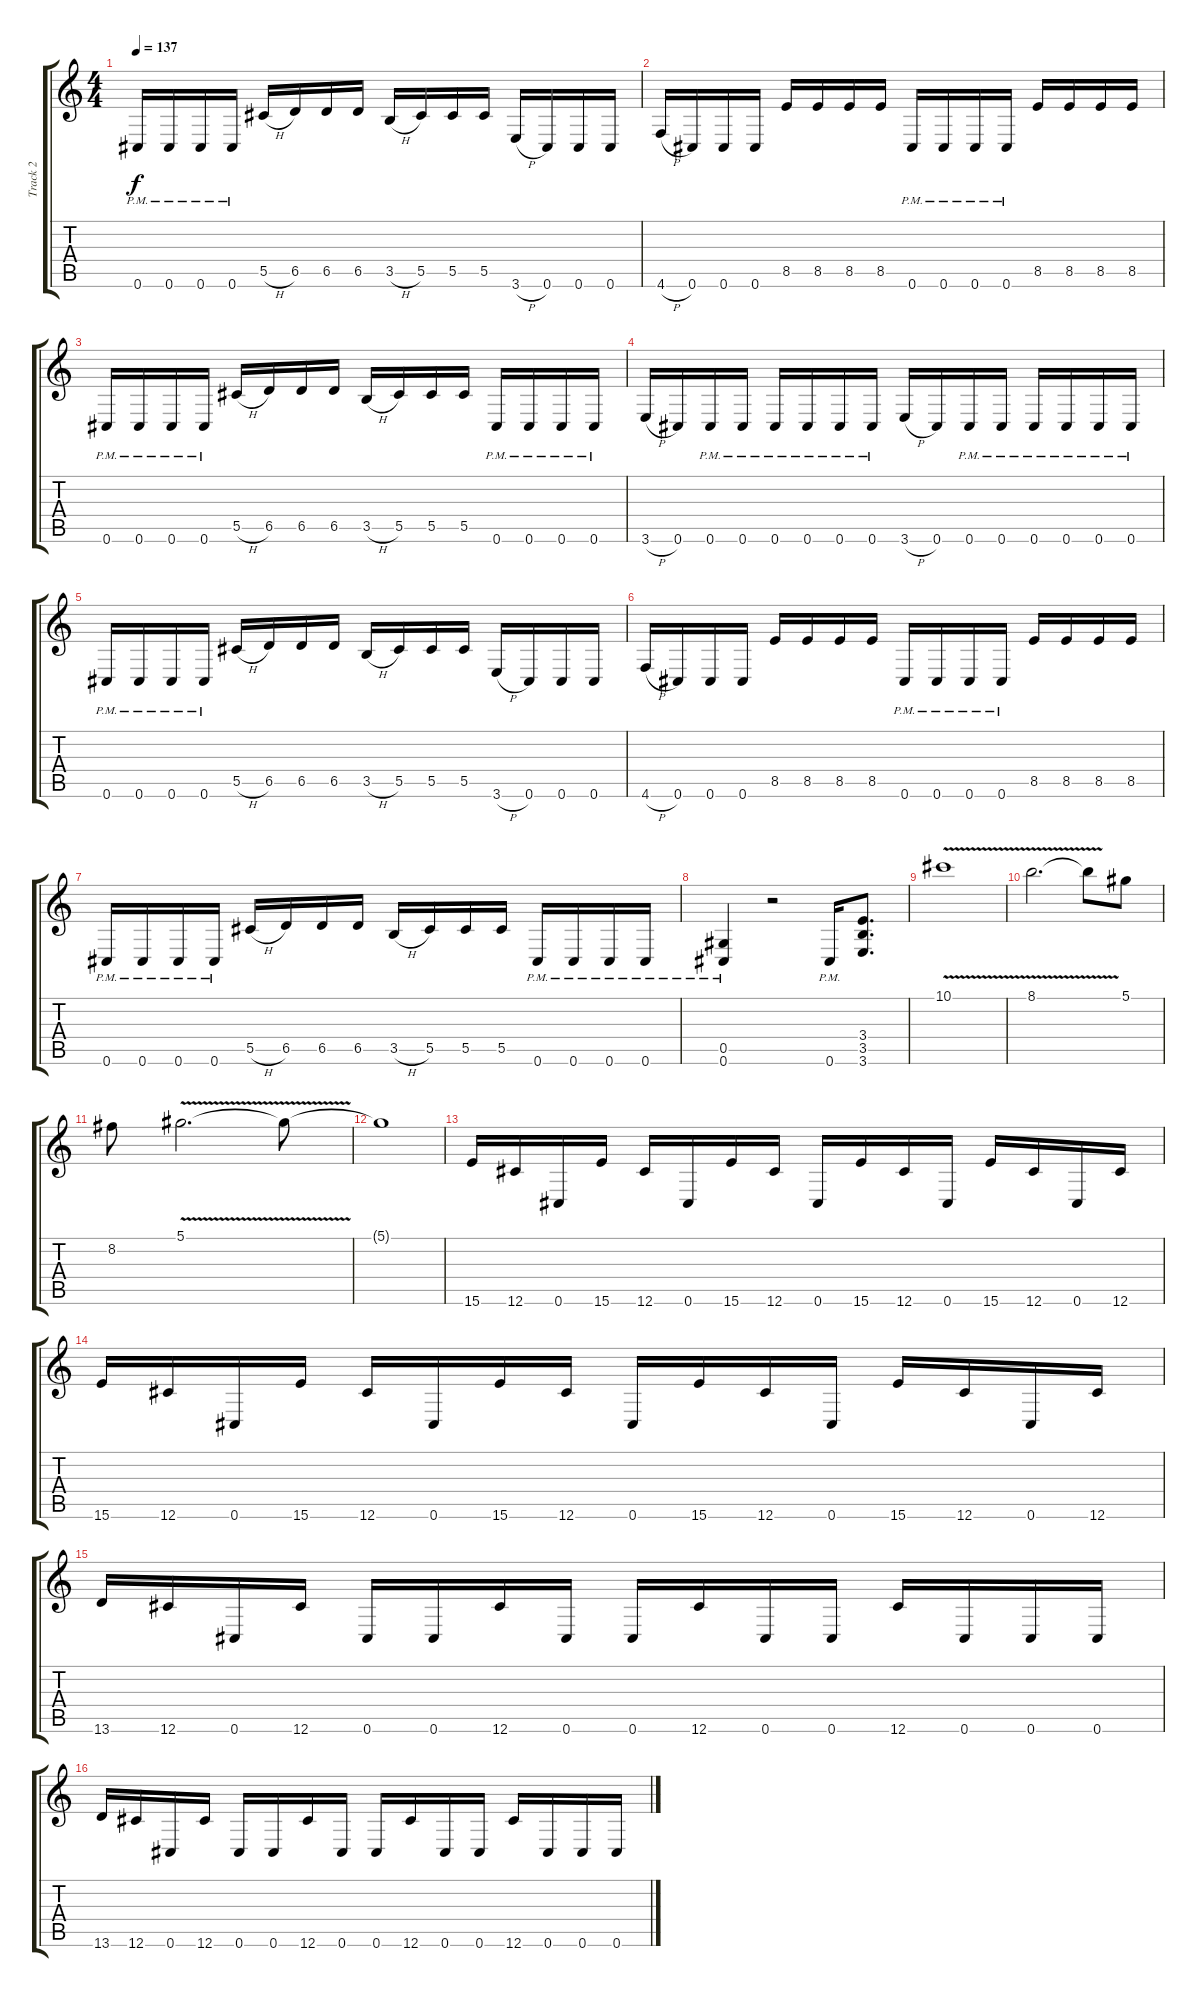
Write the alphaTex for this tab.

\track ("Track 2" "Track 2") {instrument distortionguitar}
\staff {score tabs}
\tuning (Eb4 Bb3 Gb3 Db3 Ab2 Db2) {hide}
\ts (4 4)
\tempo 137
\clef g2
\ks c
0.6{pm}.16{dy f} 0.6{pm}.16 0.6{pm}.16 0.6{pm}.16 5.5{h}.16 6.5.16 6.5.16 6.5.16 3.5{h}.16 5.5.16 5.5.16 5.5.16 3.6{h}.16 0.6.16 0.6.16 0.6.16 |
4.6{h}.16 0.6.16 0.6.16 0.6.16 8.5.16 8.5.16 8.5.16 8.5.16 0.6{pm}.16 0.6{pm}.16 0.6{pm}.16 0.6{pm}.16 8.5.16 8.5.16 8.5.16 8.5.16 |
0.6{pm}.16 0.6{pm}.16 0.6{pm}.16 0.6{pm}.16 5.5{h}.16 6.5.16 6.5.16 6.5.16 3.5{h}.16 5.5.16 5.5.16 5.5.16 0.6{pm}.16 0.6{pm}.16 0.6{pm}.16 0.6{pm}.16 |
3.6{h}.16 0.6.16 0.6{pm}.16 0.6{pm}.16 0.6{pm}.16 0.6{pm}.16 0.6{pm}.16 0.6{pm}.16 3.6{h}.16 0.6.16 0.6{pm}.16 0.6{pm}.16 0.6{pm}.16 0.6{pm}.16 0.6{pm}.16 0.6{pm}.16 |
0.6{pm}.16 0.6{pm}.16 0.6{pm}.16 0.6{pm}.16 5.5{h}.16 6.5.16 6.5.16 6.5.16 3.5{h}.16 5.5.16 5.5.16 5.5.16 3.6{h}.16 0.6.16 0.6.16 0.6.16 |
4.6{h}.16 0.6.16 0.6.16 0.6.16 8.5.16 8.5.16 8.5.16 8.5.16 0.6{pm}.16 0.6{pm}.16 0.6{pm}.16 0.6{pm}.16 8.5.16 8.5.16 8.5.16 8.5.16 |
0.6{pm}.16 0.6{pm}.16 0.6{pm}.16 0.6{pm}.16 5.5{h}.16 6.5.16 6.5.16 6.5.16 3.5{h}.16 5.5.16 5.5.16 5.5.16 0.6{pm}.16 0.6{pm}.16 0.6{pm}.16 0.6{pm}.16 |
(0.5{pm} 0.6{pm}).4 r.2 0.6{pm}.16 (3.4 3.5 3.6).8{d} |
10.1{v}.1 |
8.1{v}.2{d} 8.1{v t}.8 5.1.8 |
8.2.8 5.1{v}.2{d} 5.1{t}.8 |
5.1{t}.1 |
15.6.16 12.6.16 0.6.16 15.6.16 12.6.16 0.6.16 15.6.16 12.6.16 0.6.16 15.6.16 12.6.16 0.6.16 15.6.16 12.6.16 0.6.16 12.6.16 |
15.6.16 12.6.16 0.6.16 15.6.16 12.6.16 0.6.16 15.6.16 12.6.16 0.6.16 15.6.16 12.6.16 0.6.16 15.6.16 12.6.16 0.6.16 12.6.16 |
13.6.16 12.6.16 0.6.16 12.6.16 0.6.16 0.6.16 12.6.16 0.6.16 0.6.16 12.6.16 0.6.16 0.6.16 12.6.16 0.6.16 0.6.16 0.6.16 |
13.6.16 12.6.16 0.6.16 12.6.16 0.6.16 0.6.16 12.6.16 0.6.16 0.6.16 12.6.16 0.6.16 0.6.16 12.6.16 0.6.16 0.6.16 0.6.16
